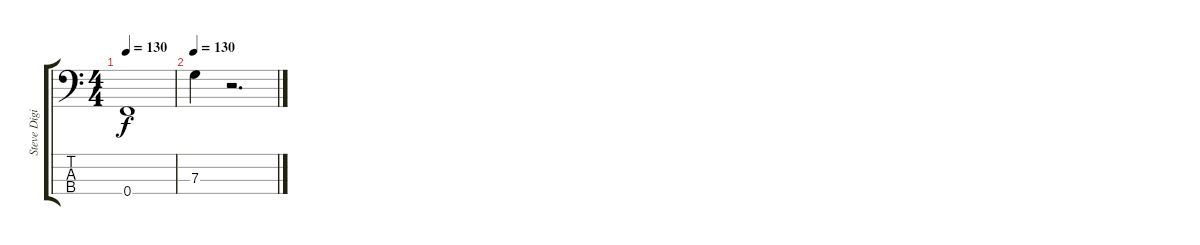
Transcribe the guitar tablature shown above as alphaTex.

\track ("Steve Digiorgio" "Steve Digi") {instrument electricbasspick}
\staff {score tabs}
\tuning (D2 G1 C2 F1) {hide}
\ts (4 4)
\tempo 130
\clef f4
\ks c
0.4{t}.1{dy f} |
\tempo 130
7.3.4 r.2{d}
